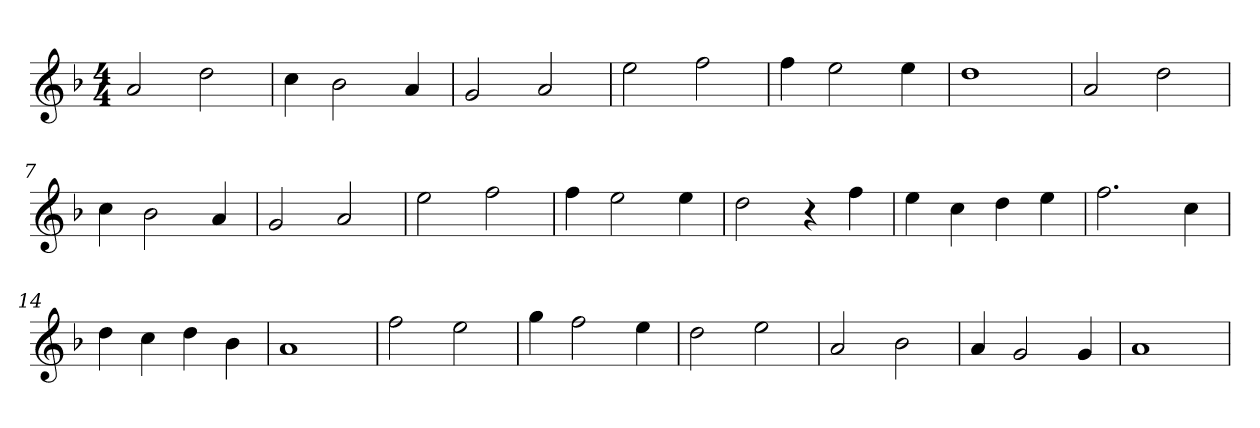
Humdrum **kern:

**kern
*part1
*staff1
*clefG2
*k[b-]
*F:
*M4/4
=
2a
2dd
=1
4cc
2b-
4a
=2
2g
2a
=3
2ee
2ff
=4
4ff
2ee
4ee
=5
1dd
=6
2a
2dd
=7
4cc
2b-
4a
=8
2g
2a
=9
2ee
2ff
=10
4ff
2ee
4ee
=11
2dd
4r
4ff
=12
4ee
4cc
4dd
4ee
=13
2.ff
4cc
=14
4dd
4cc
4dd
4b-
=15
1a
=16
2ff
2ee
=17
4gg
2ff
4ee
=18
2dd
2ee
=19
2a
2b-
=20
4a
2g
4g
=21
1a
=
*-
